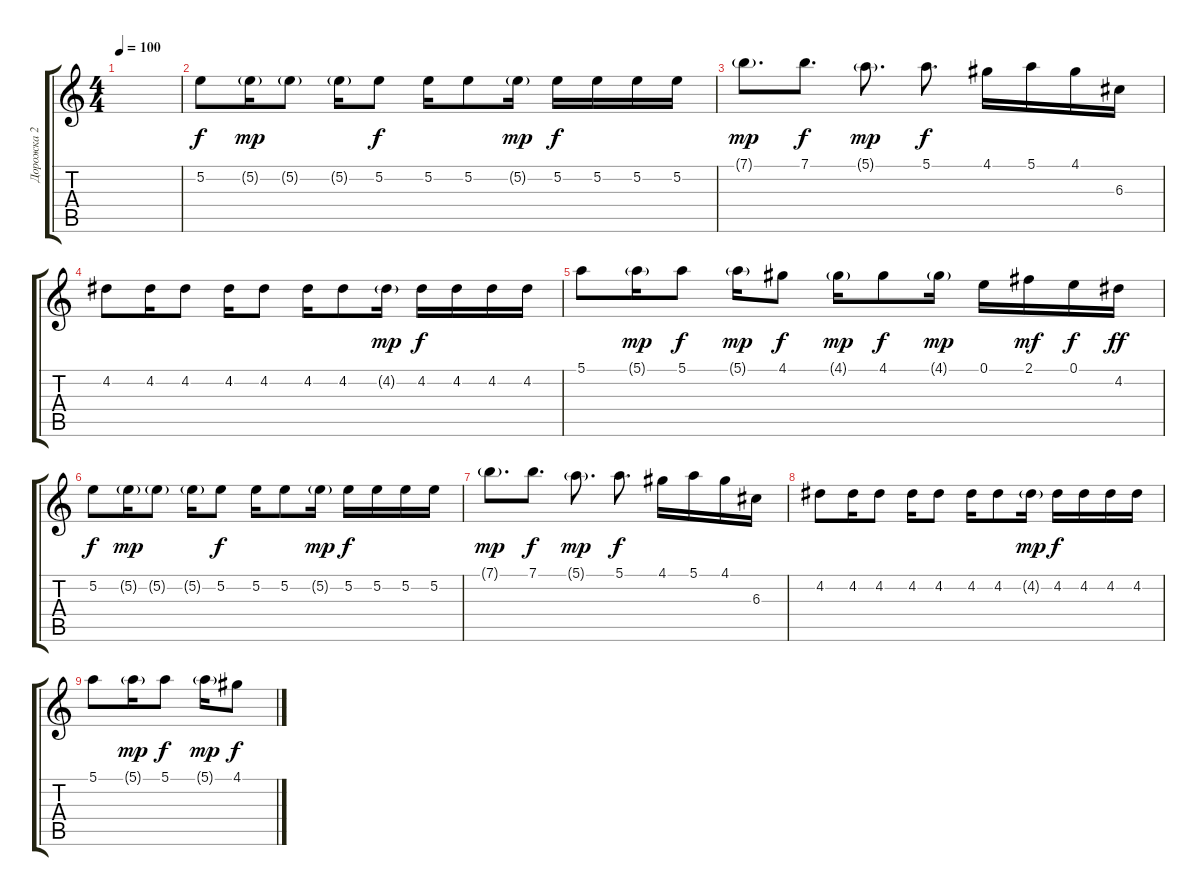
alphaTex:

\track ("Дорожка 2" "Дорожка 2") {instrument electricguitarjazz}
\staff {score tabs}
\tuning (E4 B3 G3 D3 A2 E2) {hide}
\ts (4 4)
\tempo 100
\clef g2
\ks c
|
5.2.8 5.2{g}.16{dy mp} 5.2{g}.8 5.2{g}.16 5.2.8{dy f} 5.2.16 5.2.8 5.2{g}.16{dy mp} 5.2.16{dy f} 5.2.16 5.2.16 5.2.16 |
7.1{g}.8{d dy mp} 7.1.8{d dy f} 5.1{g}.8{d dy mp} 5.1.8{d dy f} 4.1.16 5.1.16 4.1.16 6.3.16 |
4.2.8 4.2.16 4.2.8 4.2.16 4.2.8 4.2.16 4.2.8 4.2{g}.16{dy mp} 4.2.16{dy f} 4.2.16 4.2.16 4.2.16 |
5.1.8 5.1{g}.16{dy mp} 5.1.8{dy f} 5.1{g}.16{dy mp} 4.1.8{dy f} 4.1{g}.16{dy mp} 4.1.8{dy f} 4.1{g}.16{dy mp} 0.1.16 2.1.16{dy mf} 0.1.16{dy f} 4.2.16{dy ff} |
5.2.8{dy f} 5.2{g}.16{dy mp} 5.2{g}.8 5.2{g}.16 5.2.8{dy f} 5.2.16 5.2.8 5.2{g}.16{dy mp} 5.2.16{dy f} 5.2.16 5.2.16 5.2.16 |
7.1{g}.8{d dy mp} 7.1.8{d dy f} 5.1{g}.8{d dy mp} 5.1.8{d dy f} 4.1.16 5.1.16 4.1.16 6.3.16 |
4.2.8 4.2.16 4.2.8 4.2.16 4.2.8 4.2.16 4.2.8 4.2{g}.16{dy mp} 4.2.16{dy f} 4.2.16 4.2.16 4.2.16 |
5.1.8 5.1{g}.16{dy mp} 5.1.8{dy f} 5.1{g}.16{dy mp} 4.1.8{dy f}
